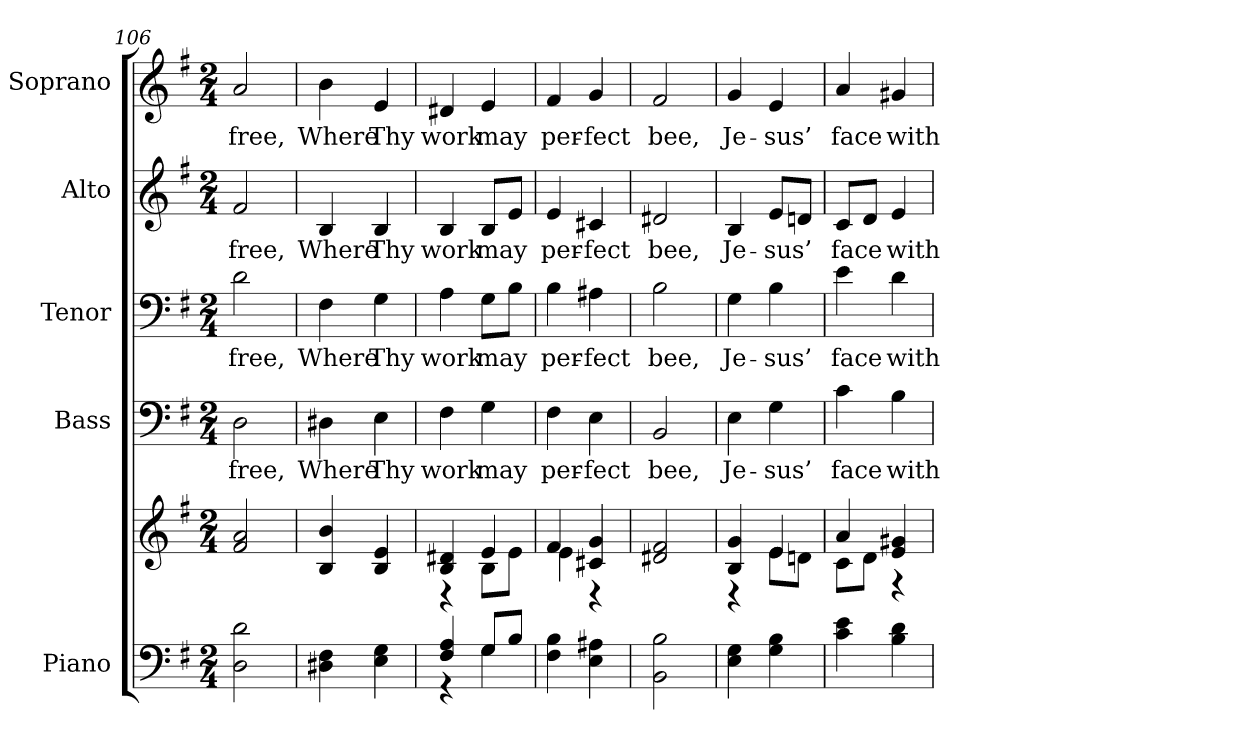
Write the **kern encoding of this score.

**kern	**kern	**kern	**text	**kern	**text	**kern	**text	**kern	**text
*part5	*part5	*part4	*part4	*part3	*part3	*part2	*part2	*part1	*part1
*staff6	*staff5	*staff4	*staff4	*staff3	*staff3	*staff2	*staff2	*staff1	*staff1
*I"Piano	*	*I"Bass	*	*I"Tenor	*	*I"Alto	*	*I"Soprano	*
*I'Pno.	*	*I'B.	*	*I'T.	*	*I'A.	*	*I'S.	*
*clefF4	*clefG2	*clefF4	*	*clefF4	*	*clefG2	*	*clefG2	*
*k[f#]	*k[f#]	*k[f#]	*	*k[f#]	*	*k[f#]	*	*k[f#]	*
*G:	*G:	*G:	*	*G:	*	*G:	*	*G:	*
*M2/4	*M2/4	*M2/4	*	*M2/4	*	*M2/4	*	*M2/4	*
=106	=106	=106	=106	=106	=106	=106	=106	=106	=106
!	!	!	!LO:LY:b:color=#000000	!	!	!	!	!	!
!	!	!	!	!	!LO:LY:b:color=#000000	!	!	!	!
!	!	!	!	!	!	!	!LO:LY:b:color=#000000	!	!
!	!	!	!	!	!	!	!	!	!LO:LY:b:color=#000000
2Di\ 2di	2f#i/ 2ai	2Di\	free,	2di\	free,	2f#i/	free,	2ai/	free,
!!LO:PB:g=z
=107	=107	=107	=107	=107	=107	=107	=107	=107	=107
!	!	!	!LO:LY:b:color=#000000	!	!	!	!	!	!
!	!	!	!	!	!LO:LY:b:color=#000000	!	!	!	!
!	!	!	!	!	!	!	!LO:LY:b:color=#000000	!	!
!	!	!	!	!	!	!	!	!	!LO:LY:b:color=#000000
4D#Xi\ 4F#i	4Bi/ 4bi	4D#Xi\	Where	4F#i\	Where	4Bi/	Where	4bi\	Where
!	!	!	!LO:LY:b:color=#000000	!	!	!	!	!	!
!	!	!	!	!	!LO:LY:b:color=#000000	!	!	!	!
!	!	!	!	!	!	!	!LO:LY:b:color=#000000	!	!
!	!	!	!	!	!	!	!	!	!LO:LY:b:color=#000000
4Ei\ 4Gi	4Bi/ 4ei	4Ei\	Thy	4Gi\	Thy	4Bi/	Thy	4ei/	Thy
=108	=108	=108	=108	=108	=108	=108	=108	=108	=108
*^	*^	*	*	*	*	*	*	*	*
!	!	!	!	!	!LO:LY:b:color=#000000	!	!	!	!	!	!
!	!	!	!	!	!	!	!LO:LY:b:color=#000000	!	!	!	!
!	!	!	!	!	!	!	!	!	!LO:LY:b:color=#000000	!	!
!	!	!	!	!	!	!	!	!	!	!	!LO:LY:b:color=#000000
4F#i/ 4Ai	4r	4Bi/ 4d#Xi	4r	4F#i\	work	4Ai\	work	4Bi/	work	4d#Xi/	work
!	!	!	!	!	!LO:LY:b:color=#000000	!	!	!	!	!	!
!	!	!	!	!	!	!	!LO:LY:b:color=#000000	!	!	!	!
!	!	!	!	!	!	!	!	!	!LO:LY:b:color=#000000	!	!
!	!	!	!	!	!	!	!	!	!	!	!LO:LY:b:color=#000000
8Gi/L	4Gi\	4ei/	8Bi\L	4Gi\	may	8Gi\L	may	8Bi/L	may	4ei/	may
8Bi/J	.	.	8ei\J	.	.	8Bi\J	.	8ei/J	.	.	.
*v	*v	*	*	*	*	*	*	*	*	*	*
=109	=109	=109	=109	=109	=109	=109	=109	=109	=109	=109
!	!	!	!	!LO:LY:b:color=#000000	!	!	!	!	!	!
!	!	!	!	!	!	!LO:LY:b:color=#000000	!	!	!	!
!	!	!	!	!	!	!	!	!LO:LY:b:color=#000000	!	!
!	!	!	!	!	!	!	!	!	!	!LO:LY:b:color=#000000
4F#i\ 4Bi	4f#i/	4ei\	4F#i\	per-	4Bi\	per-	4ei/	per-	4f#i/	per-
!	!	!	!	!LO:LY:b:color=#000000	!	!	!	!	!	!
!	!	!	!	!	!	!LO:LY:b:color=#000000	!	!	!	!
!	!	!	!	!	!	!	!	!LO:LY:b:color=#000000	!	!
!	!	!	!	!	!	!	!	!	!	!LO:LY:b:color=#000000
4Ei\ 4A#Xi	4c#Xi/ 4gi	4r	4Ei\	-fect	4A#Xi\	-fect	4c#Xi/	-fect	4gi/	-fect
*	*v	*v	*	*	*	*	*	*	*	*
!!LO:PB:g=z
=110	=110	=110	=110	=110	=110	=110	=110	=110	=110
*	*^	*	*	*	*	*	*	*	*
!	!	!	!	!LO:LY:b:color=#000000	!	!	!	!	!	!
*	*v	*v	*	*	*	*	*	*	*	*
*	*^	*	*	*	*	*	*	*	*
!	!	!	!	!	!	!LO:LY:b:color=#000000	!	!	!	!
*	*v	*v	*	*	*	*	*	*	*	*
*	*^	*	*	*	*	*	*	*	*
!	!	!	!	!	!	!	!	!LO:LY:b:color=#000000	!	!
*	*v	*v	*	*	*	*	*	*	*	*
*	*^	*	*	*	*	*	*	*	*
!	!	!	!	!	!	!	!	!	!	!LO:LY:b:color=#000000
*	*v	*v	*	*	*	*	*	*	*	*
2BBi\ 2Bi	2d#Xi/ 2f#i	2BBi/	bee,	2Bi\	bee,	2d#Xi/	bee,	2f#i/	bee,
=111	=111	=111	=111	=111	=111	=111	=111	=111	=111
*	*^	*	*	*	*	*	*	*	*
!	!	!	!	!LO:LY:b:color=#000000	!	!	!	!	!	!
!	!	!	!	!	!	!LO:LY:b:color=#000000	!	!	!	!
!	!	!	!	!	!	!	!	!LO:LY:b:color=#000000	!	!
!	!	!	!	!	!	!	!	!	!	!LO:LY:b:color=#000000
4Ei\ 4Gi	4Bi/ 4gi	4r	4Ei\	Je-	4Gi\	Je-	4Bi/	Je-	4gi/	Je-
!	!	!	!	!LO:LY:b:color=#000000	!	!	!	!	!	!
!	!	!	!	!	!	!LO:LY:b:color=#000000	!	!	!	!
!	!	!	!	!	!	!	!	!LO:LY:b:color=#000000	!	!
!	!	!	!	!	!	!	!	!	!	!LO:LY:b:color=#000000
4Gi\ 4Bi	4ei/	8ei\L	4Gi\	-sus’	4Bi\	-sus’	8ei/L	-sus’	4ei/	-sus’
.	.	8dni\J	.	.	.	.	8dni/J	.	.	.
=112	=112	=112	=112	=112	=112	=112	=112	=112	=112	=112
!	!	!	!	!LO:LY:b:color=#000000	!	!	!	!	!	!
!	!	!	!	!	!	!LO:LY:b:color=#000000	!	!	!	!
!	!	!	!	!	!	!	!	!LO:LY:b:color=#000000	!	!
!	!	!	!	!	!	!	!	!	!	!LO:LY:b:color=#000000
4ci\ 4ei	4ai/	8ci\L	4ci\	face	4ei\	face	8ci/L	face	4ai/	face
.	.	8di\J	.	.	.	.	8di/J	.	.	.
!	!	!	!	!LO:LY:b:color=#000000	!	!	!	!	!	!
!	!	!	!	!	!	!LO:LY:b:color=#000000	!	!	!	!
!	!	!	!	!	!	!	!	!LO:LY:b:color=#000000	!	!
!	!	!	!	!	!	!	!	!	!	!LO:LY:b:color=#000000
4Bi\ 4di	4ei/ 4g#Xi	4r	4Bi\	with	4di\	with	4ei/	with	4g#Xi/	with
*	*v	*v	*	*	*	*	*	*	*	*
=	=	=	=	=	=	=	=	=	=
*-	*-	*-	*-	*-	*-	*-	*-	*-	*-
